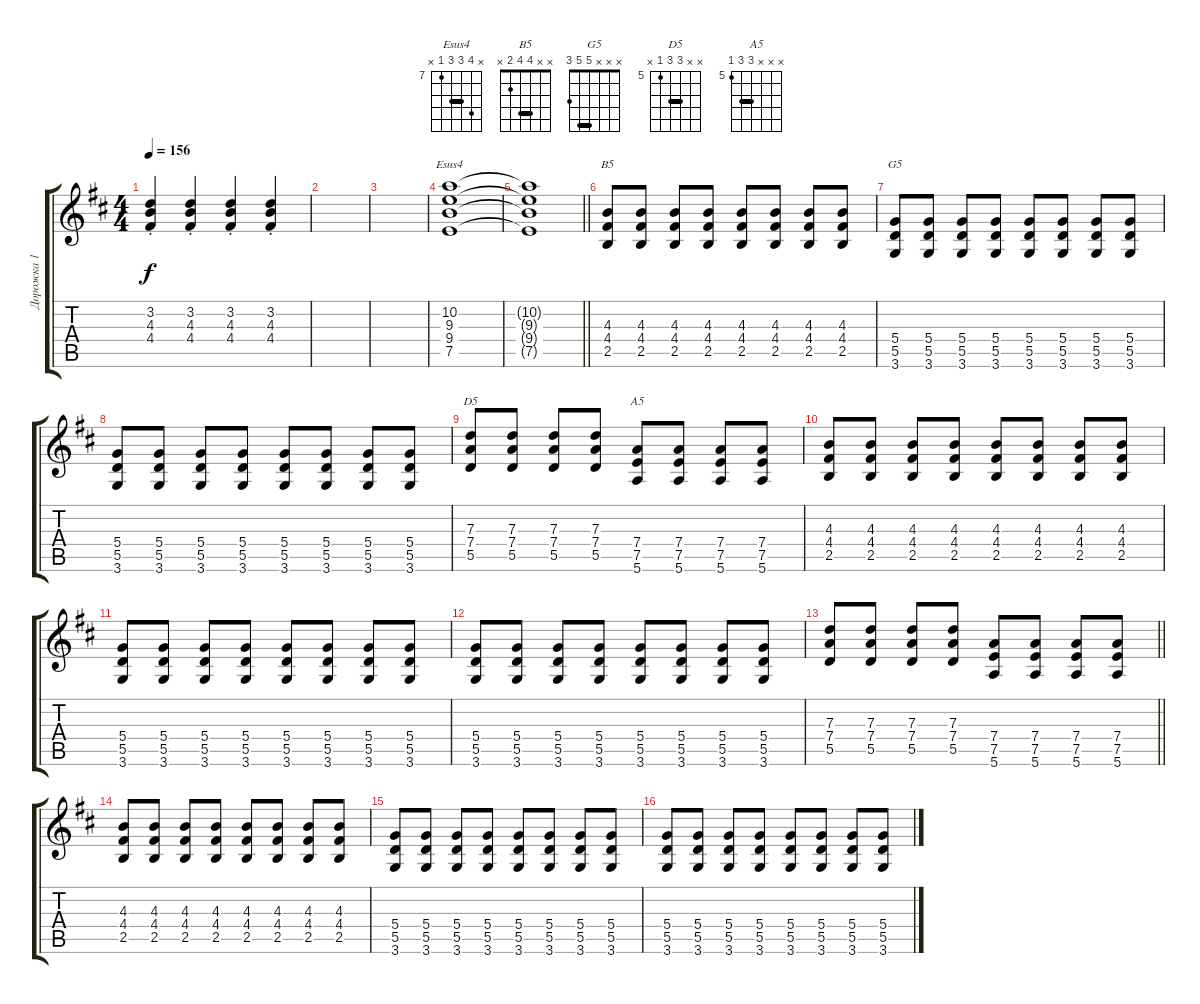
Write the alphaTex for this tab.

\track ("Дорожка 1" "Дорожка 1") {instrument distortionguitar}
\staff {score tabs}
\tuning (E4 B3 G3 D3 A2 E2) {hide}
\chord ("Esus4" x 10 9 9 7 x) {firstfret 7 barre 9}
\chord ("B5" x x 4 4 2 x) {barre 4}
\chord ("G5" x x x 5 5 3) {barre 5}
\chord ("D5" x x 7 7 5 x) {firstfret 5 barre 7}
\chord ("A5" x x x 7 7 5) {firstfret 5 barre 7}
\ts (4 4)
\tempo 156
\clef g2
\ks bminor
(3.2{st} 4.3{st} 4.4{st}).4{dy f} (3.2{st} 4.3{st} 4.4{st}).4 (3.2{st} 4.3{st} 4.4{st}).4 (3.2{st} 4.3{st} 4.4{st}).4 |
|
|
(10.2 9.3 9.4 7.5).1{ch "Esus4"} |
\barLineRight lightlight
(10.2{t} 9.3{t} 9.4{t} 7.5{t}).1 |
(4.3 4.4 2.5).8{ch "B5"} (4.3 4.4 2.5).8 (4.3 4.4 2.5).8 (4.3 4.4 2.5).8 (4.3 4.4 2.5).8 (4.3 4.4 2.5).8 (4.3 4.4 2.5).8 (4.3 4.4 2.5).8 |
(5.4 5.5 3.6).8{ch "G5"} (5.4 5.5 3.6).8 (5.4 5.5 3.6).8 (5.4 5.5 3.6).8 (5.4 5.5 3.6).8 (5.4 5.5 3.6).8 (5.4 5.5 3.6).8 (5.4 5.5 3.6).8 |
(5.4 5.5 3.6).8 (5.4 5.5 3.6).8 (5.4 5.5 3.6).8 (5.4 5.5 3.6).8 (5.4 5.5 3.6).8 (5.4 5.5 3.6).8 (5.4 5.5 3.6).8 (5.4 5.5 3.6).8 |
(7.3 7.4 5.5).8{ch "D5"} (7.3 7.4 5.5).8 (7.3 7.4 5.5).8 (7.3 7.4 5.5).8 (7.4 7.5 5.6).8{ch "A5"} (7.4 7.5 5.6).8 (7.4 7.5 5.6).8 (7.4 7.5 5.6).8 |
(4.3 4.4 2.5).8 (4.3 4.4 2.5).8 (4.3 4.4 2.5).8 (4.3 4.4 2.5).8 (4.3 4.4 2.5).8 (4.3 4.4 2.5).8 (4.3 4.4 2.5).8 (4.3 4.4 2.5).8 |
(5.4 5.5 3.6).8 (5.4 5.5 3.6).8 (5.4 5.5 3.6).8 (5.4 5.5 3.6).8 (5.4 5.5 3.6).8 (5.4 5.5 3.6).8 (5.4 5.5 3.6).8 (5.4 5.5 3.6).8 |
(5.4 5.5 3.6).8 (5.4 5.5 3.6).8 (5.4 5.5 3.6).8 (5.4 5.5 3.6).8 (5.4 5.5 3.6).8 (5.4 5.5 3.6).8 (5.4 5.5 3.6).8 (5.4 5.5 3.6).8 |
\barLineRight lightlight
(7.3 7.4 5.5).8 (7.3 7.4 5.5).8 (7.3 7.4 5.5).8 (7.3 7.4 5.5).8 (7.4 7.5 5.6).8 (7.4 7.5 5.6).8 (7.4 7.5 5.6).8 (7.4 7.5 5.6).8 |
(4.3 4.4 2.5).8 (4.3 4.4 2.5).8 (4.3 4.4 2.5).8 (4.3 4.4 2.5).8 (4.3 4.4 2.5).8 (4.3 4.4 2.5).8 (4.3 4.4 2.5).8 (4.3 4.4 2.5).8 |
(5.4 5.5 3.6).8 (5.4 5.5 3.6).8 (5.4 5.5 3.6).8 (5.4 5.5 3.6).8 (5.4 5.5 3.6).8 (5.4 5.5 3.6).8 (5.4 5.5 3.6).8 (5.4 5.5 3.6).8 |
(5.4 5.5 3.6).8 (5.4 5.5 3.6).8 (5.4 5.5 3.6).8 (5.4 5.5 3.6).8 (5.4 5.5 3.6).8 (5.4 5.5 3.6).8 (5.4 5.5 3.6).8 (5.4 5.5 3.6).8
